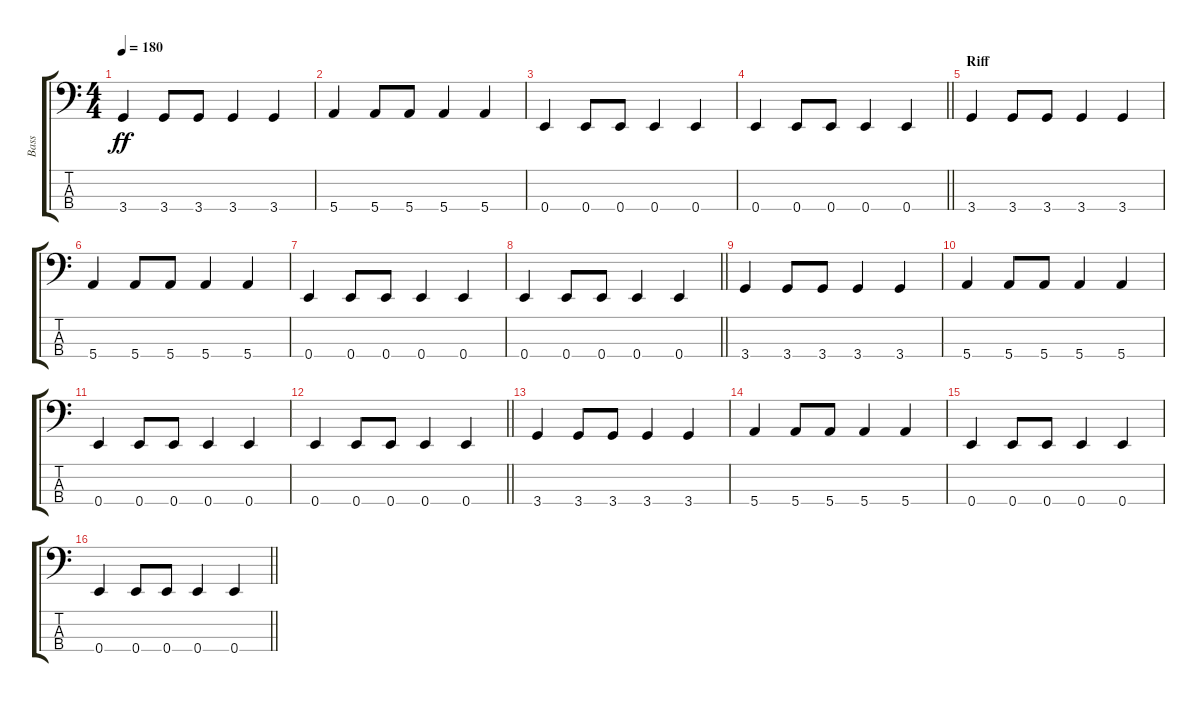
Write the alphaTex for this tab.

\track ("Bass" "Bass") {instrument electricbasspick}
\staff {score tabs}
\tuning (G2 D2 A1 E1) {hide}
\ts (4 4)
\tempo 180
\clef f4
\ks c
3.4.4{dy ff} 3.4.8 3.4.8 3.4.4 3.4.4 |
5.4.4 5.4.8 5.4.8 5.4.4 5.4.4 |
0.4.4 0.4.8 0.4.8 0.4.4 0.4.4 |
\barLineRight lightlight
0.4.4 0.4.8 0.4.8 0.4.4 0.4.4 |
\section ("" "Riff")
3.4.4 3.4.8 3.4.8 3.4.4 3.4.4 |
5.4.4 5.4.8 5.4.8 5.4.4 5.4.4 |
0.4.4 0.4.8 0.4.8 0.4.4 0.4.4 |
\barLineRight lightlight
0.4.4 0.4.8 0.4.8 0.4.4 0.4.4 |
3.4.4 3.4.8 3.4.8 3.4.4 3.4.4 |
5.4.4 5.4.8 5.4.8 5.4.4 5.4.4 |
0.4.4 0.4.8 0.4.8 0.4.4 0.4.4 |
\barLineRight lightlight
0.4.4 0.4.8 0.4.8 0.4.4 0.4.4 |
3.4.4 3.4.8 3.4.8 3.4.4 3.4.4 |
5.4.4 5.4.8 5.4.8 5.4.4 5.4.4 |
0.4.4 0.4.8 0.4.8 0.4.4 0.4.4 |
\barLineRight lightlight
0.4.4 0.4.8 0.4.8 0.4.4 0.4.4
